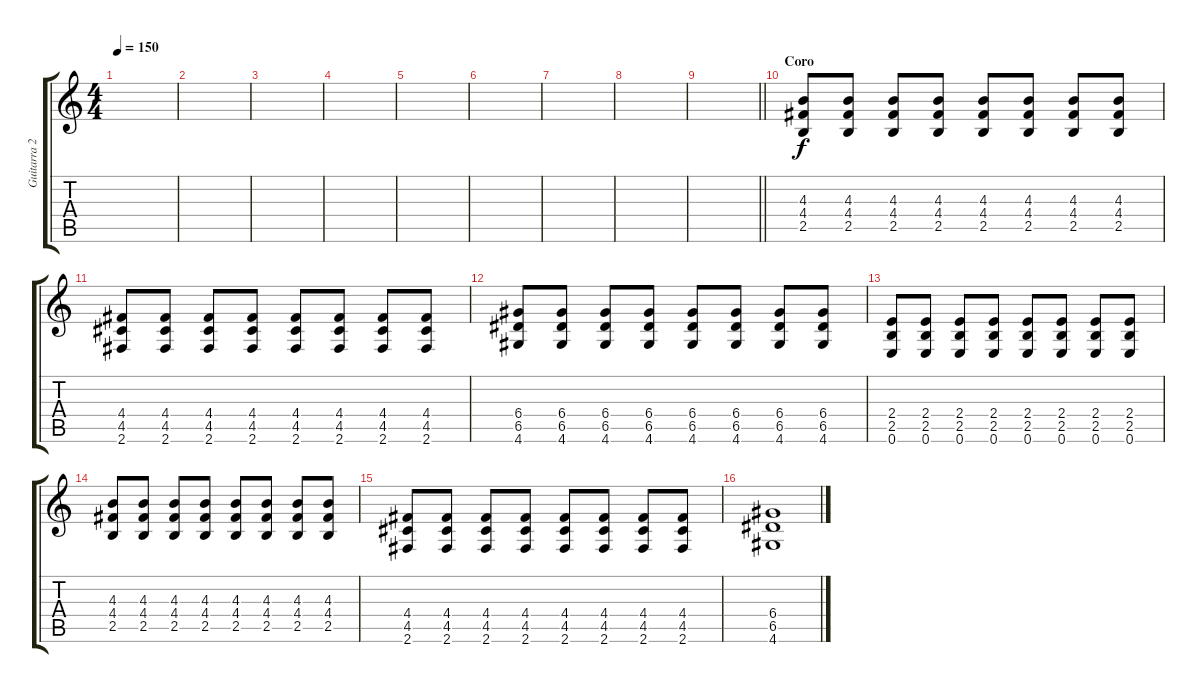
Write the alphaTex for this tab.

\track ("Guitarra 2" "Guitarra 2") {instrument distortionguitar}
\staff {score tabs}
\tuning (E4 B3 G3 D3 A2 E2) {hide}
\ts (4 4)
\tempo 150
\clef g2
\ks c
|
|
|
|
|
|
|
|
\barLineRight lightlight
|
\section ("" "Coro")
(4.3 4.4 2.5).8 (4.3 4.4 2.5).8 (4.3 4.4 2.5).8 (4.3 4.4 2.5).8 (4.3 4.4 2.5).8 (4.3 4.4 2.5).8 (4.3 4.4 2.5).8 (4.3 4.4 2.5).8 |
(4.4 4.5 2.6).8 (4.4 4.5 2.6).8 (4.4 4.5 2.6).8 (4.4 4.5 2.6).8 (4.4 4.5 2.6).8 (4.4 4.5 2.6).8 (4.4 4.5 2.6).8 (4.4 4.5 2.6).8 |
(6.4 6.5 4.6).8 (6.4 6.5 4.6).8 (6.4 6.5 4.6).8 (6.4 6.5 4.6).8 (6.4 6.5 4.6).8 (6.4 6.5 4.6).8 (6.4 6.5 4.6).8 (6.4 6.5 4.6).8 |
(2.4 2.5 0.6).8 (2.4 2.5 0.6).8 (2.4 2.5 0.6).8 (2.4 2.5 0.6).8 (2.4 2.5 0.6).8 (2.4 2.5 0.6).8 (2.4 2.5 0.6).8 (2.4 2.5 0.6).8 |
(4.3 4.4 2.5).8 (4.3 4.4 2.5).8 (4.3 4.4 2.5).8 (4.3 4.4 2.5).8 (4.3 4.4 2.5).8 (4.3 4.4 2.5).8 (4.3 4.4 2.5).8 (4.3 4.4 2.5).8 |
(4.4 4.5 2.6).8 (4.4 4.5 2.6).8 (4.4 4.5 2.6).8 (4.4 4.5 2.6).8 (4.4 4.5 2.6).8 (4.4 4.5 2.6).8 (4.4 4.5 2.6).8 (4.4 4.5 2.6).8 |
(6.4 6.5 4.6).1
